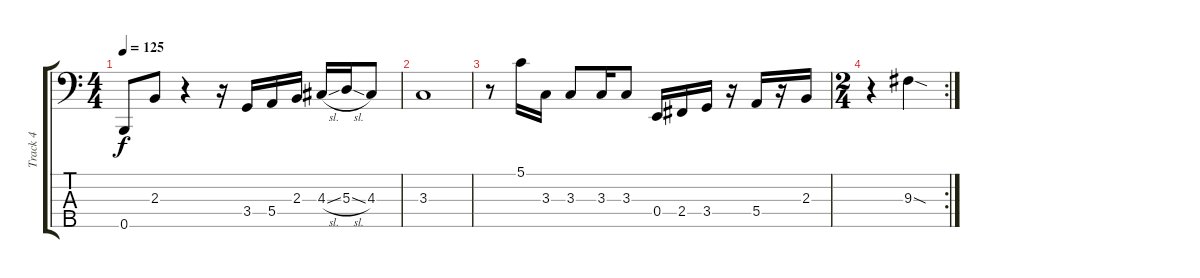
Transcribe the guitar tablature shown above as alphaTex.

\track ("Track 4" "Track 4") {instrument electricbassfinger}
\staff {score tabs}
\tuning (G2 D2 A1 E1 B0) {hide}
\ts (4 4)
\tempo 125
\clef f4
\ks c
0.5.8{dy f} 2.3.8 r.4 r.16 3.4.16 5.4.16 2.3.16 4.3{sl}.16 5.3{sl}.16 4.3.8 |
3.3.1 |
r.8 5.1.16 3.3.16 3.3.8 3.3.16 3.3.8 0.4.16 2.4.16 3.4.16 r.16 5.4.16 r.16 2.3.16 |
\rc 2
\ts (2 4)
r.4 9.3{sod}.4
